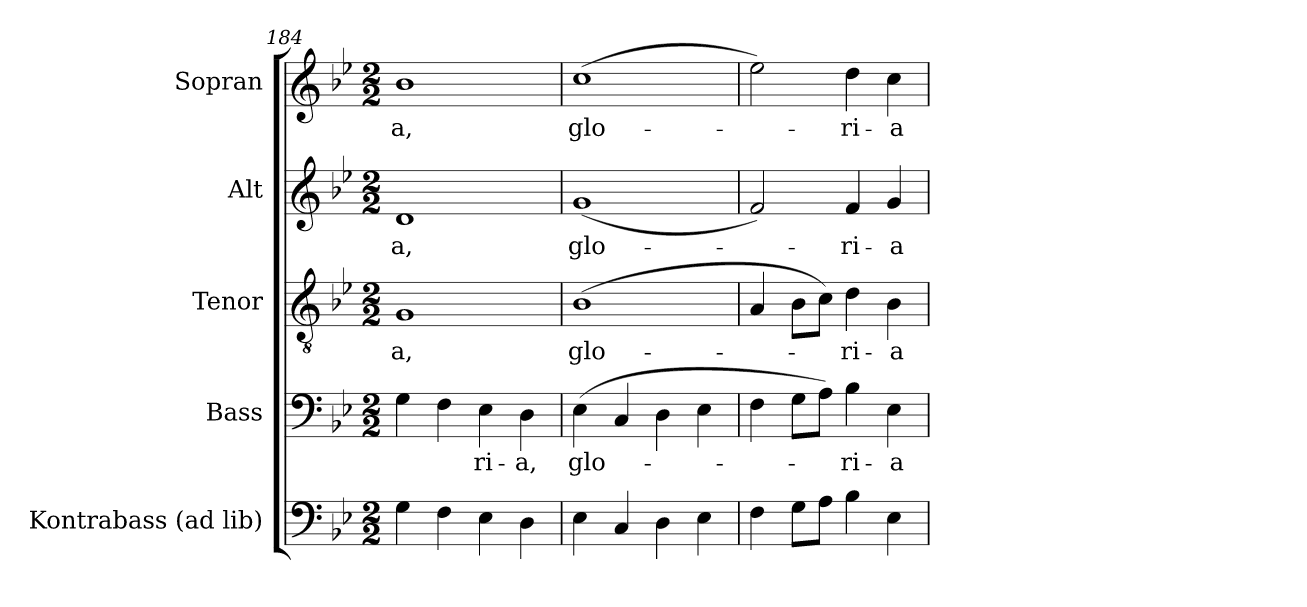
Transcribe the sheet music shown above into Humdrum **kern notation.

**kern	**kern	**text	**kern	**text	**kern	**text	**kern	**text
*part5	*part4	*part4	*part3	*part3	*part2	*part2	*part1	*part1
*staff5	*staff4	*staff4	*staff3	*staff3	*staff2	*staff2	*staff1	*staff1
*I"Kontrabass (ad lib)	*I"Bass	*	*I"Tenor	*	*I"Alt	*	*I"Sopran	*
*I'Kb.	*I'B.	*	*I'T.	*	*I'A.	*	*I'S.	*
*clefF4	*clefF4	*	*clefGv2	*	*clefG2	*	*clefG2	*
*ITrd7c12	*	*	*	*	*	*	*	*
*k[b-e-]	*k[b-e-]	*	*k[b-e-]	*	*k[b-e-]	*	*k[b-e-]	*
*B-:	*B-:	*	*B-:	*	*B-:	*	*B-:	*
*M2/2	*M2/2	*	*M2/2	*	*M2/2	*	*M2/2	*
=184	=184	=184	=184	=184	=184	=184	=184	=184
!	!	!	!	!LO:LY:b	!	!LO:LY:b	!	!LO:LY:b
4GG\	4G\	.	1G	-a,	1d	-a,	1b-	-a,
4FF\	4F\	.	.	.	.	.	.	.
!	!	!LO:LY:b	!	!	!	!	!	!
4EE-\	4E-\	-ri-	.	.	.	.	.	.
!	!	!LO:LY:b	!	!	!	!	!	!
4DD\	4D\	-a,	.	.	.	.	.	.
=185	=185	=185	=185	=185	=185	=185	=185	=185
!	!	!LO:LY:b	!	!LO:LY:b	!	!LO:LY:b	!	!LO:LY:b
4EE-\	(>4E-\	glo-	(>1B-	glo-	(<1g	glo-	(>1cc	glo-
4CC/	4C/	.	.	.	.	.	.	.
4DD\	4D\	.	.	.	.	.	.	.
4EE-\	4E-\	.	.	.	.	.	.	.
=186	=186	=186	=186	=186	=186	=186	=186	=186
4FF\	4F\	.	4A/	.	2f/)	.	2ee-\)	.
8GG\L	8G\L	.	8B-\L	.	.	.	.	.
8AA\J	8A\J)	.	8c\J)	.	.	.	.	.
!	!	!LO:LY:b	!	!LO:LY:b	!	!LO:LY:b	!	!LO:LY:b
4BB-\	4B-\	-ri-	4d\	-ri-	4f/	-ri-	4dd\	-ri-
!	!	!LO:LY:b	!	!LO:LY:b	!	!LO:LY:b	!	!LO:LY:b
4EE-\	4E-\	-a	4B-\	-a	4g/	-a	4cc\	-a
=	=	=	=	=	=	=	=	=
*-	*-	*-	*-	*-	*-	*-	*-	*-
